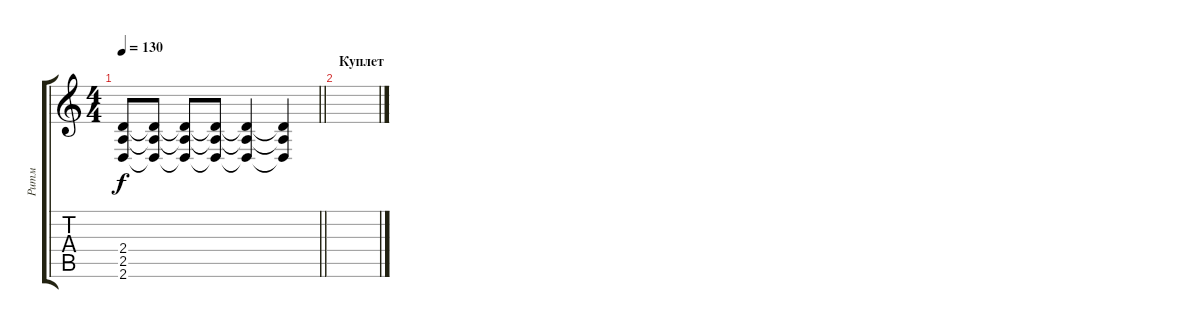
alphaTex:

\track ("Ритм" "Ритм") {instrument distortionguitar}
\staff {score tabs}
\tuning (D4 A3 F3 C3 G2 C2) {hide}
\ts (4 4)
\tempo 130
\clef g2
\barLineRight lightlight
\ks c
(2.4 2.5 2.6).8{dy f} (2.4{t} 2.5{t} 2.6{t}).8 (2.4{t} 2.5{t} 2.6{t}).8 (2.4{t} 2.5{t} 2.6{t}).8 (2.4{t} 2.5{t} 2.6{t}).4 (2.4{t} 2.5{t} 2.6{t}).4 |
\section ("" "Куплет")
